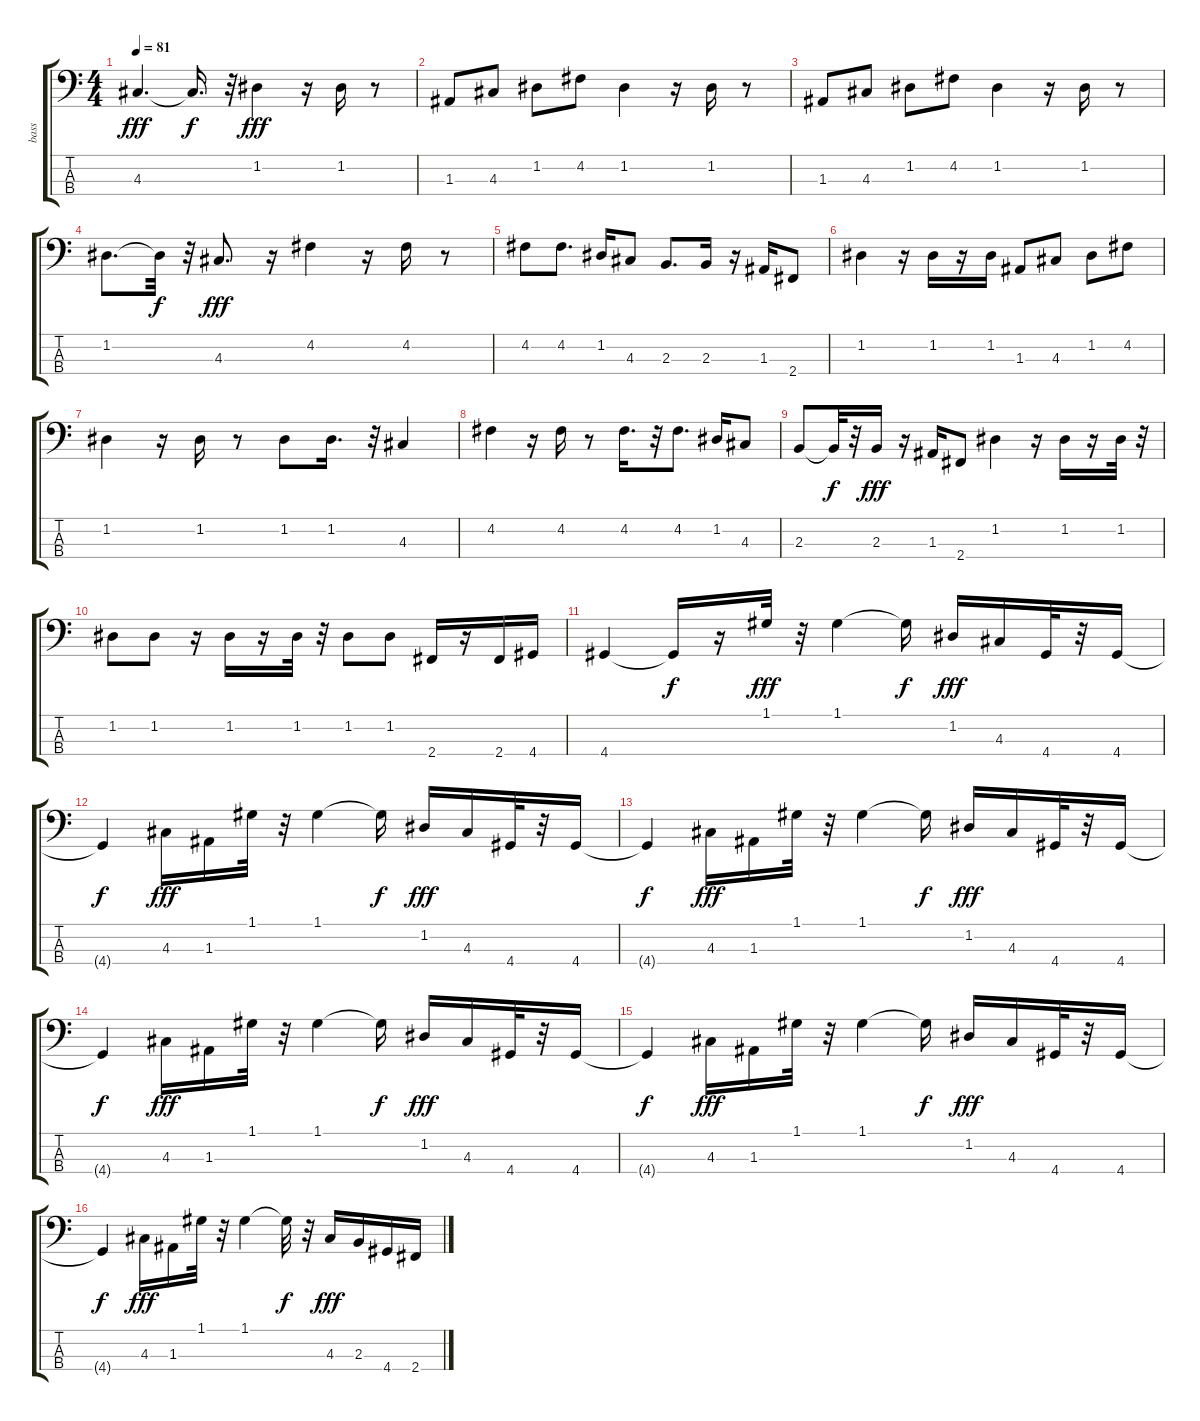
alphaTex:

\track ("bass    " "bass    ") {instrument fretlessbass}
\staff {score tabs}
\tuning (G2 D2 A1 E1) {hide}
\ts (4 4)
\tempo 81
\clef f4
\ks c
4.3.4{d dy fff} 4.3{t}.16{d dy f} r.32 1.2.4{dy fff} r.16 1.2.16 r.8 |
1.3.8 4.3.8 1.2.8 4.2.8 1.2.4 r.16 1.2.16 r.8 |
1.3.8 4.3.8 1.2.8 4.2.8 1.2.4 r.16 1.2.16 r.8 |
1.2.8{d} 1.2{t}.32{dy f} r.32 4.3.8{d dy fff} r.16 4.2.4 r.16 4.2.16 r.8 |
4.2.8 4.2.8{d} 1.2.16 4.3.8 2.3.8{d} 2.3.16 r.16 1.3.16 2.4.8 |
1.2.4 r.16 1.2.16 r.16 1.2.16 1.3.8 4.3.8 1.2.8 4.2.8 |
1.2.4 r.16 1.2.16 r.8 1.2.8 1.2.16{d} r.32 4.3.4 |
4.2.4 r.16 4.2.16 r.8 4.2.16{d} r.32 4.2.8{d} 1.2.16 4.3.8 |
2.3.8 2.3{t}.32{dy f} r.32 2.3.16{dy fff} r.16 1.3.16 2.4.8 1.2.4 r.16 1.2.16 r.16 1.2.32 r.32 |
1.2.8 1.2.8 r.16 1.2.16 r.16 1.2.32 r.32 1.2.8 1.2.8 2.4.16 r.16 2.4.16 4.4.16 |
4.4.4 4.4{t}.16{dy f} r.16 1.1.32{dy fff} r.32 1.1.4 1.1{t}.16{dy f} 1.2.16{dy fff} 4.3.16 4.4.32 r.32 4.4.16 |
4.4{t}.4{dy f} 4.3.16{dy fff} 1.3.16 1.1.32 r.32 1.1.4 1.1{t}.16{dy f} 1.2.16{dy fff} 4.3.16 4.4.32 r.32 4.4.16 |
4.4{t}.4{dy f} 4.3.16{dy fff} 1.3.16 1.1.32 r.32 1.1.4 1.1{t}.16{dy f} 1.2.16{dy fff} 4.3.16 4.4.32 r.32 4.4.16 |
4.4{t}.4{dy f} 4.3.16{dy fff} 1.3.16 1.1.32 r.32 1.1.4 1.1{t}.16{dy f} 1.2.16{dy fff} 4.3.16 4.4.32 r.32 4.4.16 |
4.4{t}.4{dy f} 4.3.16{dy fff} 1.3.16 1.1.32 r.32 1.1.4 1.1{t}.16{dy f} 1.2.16{dy fff} 4.3.16 4.4.32 r.32 4.4.16 |
4.4{t}.4{dy f} 4.3.16{dy fff} 1.3.16 1.1.32 r.32 1.1.4 1.1{t}.32{dy f} r.32 4.3.16{dy fff} 2.3.16 4.4.16 2.4.16
